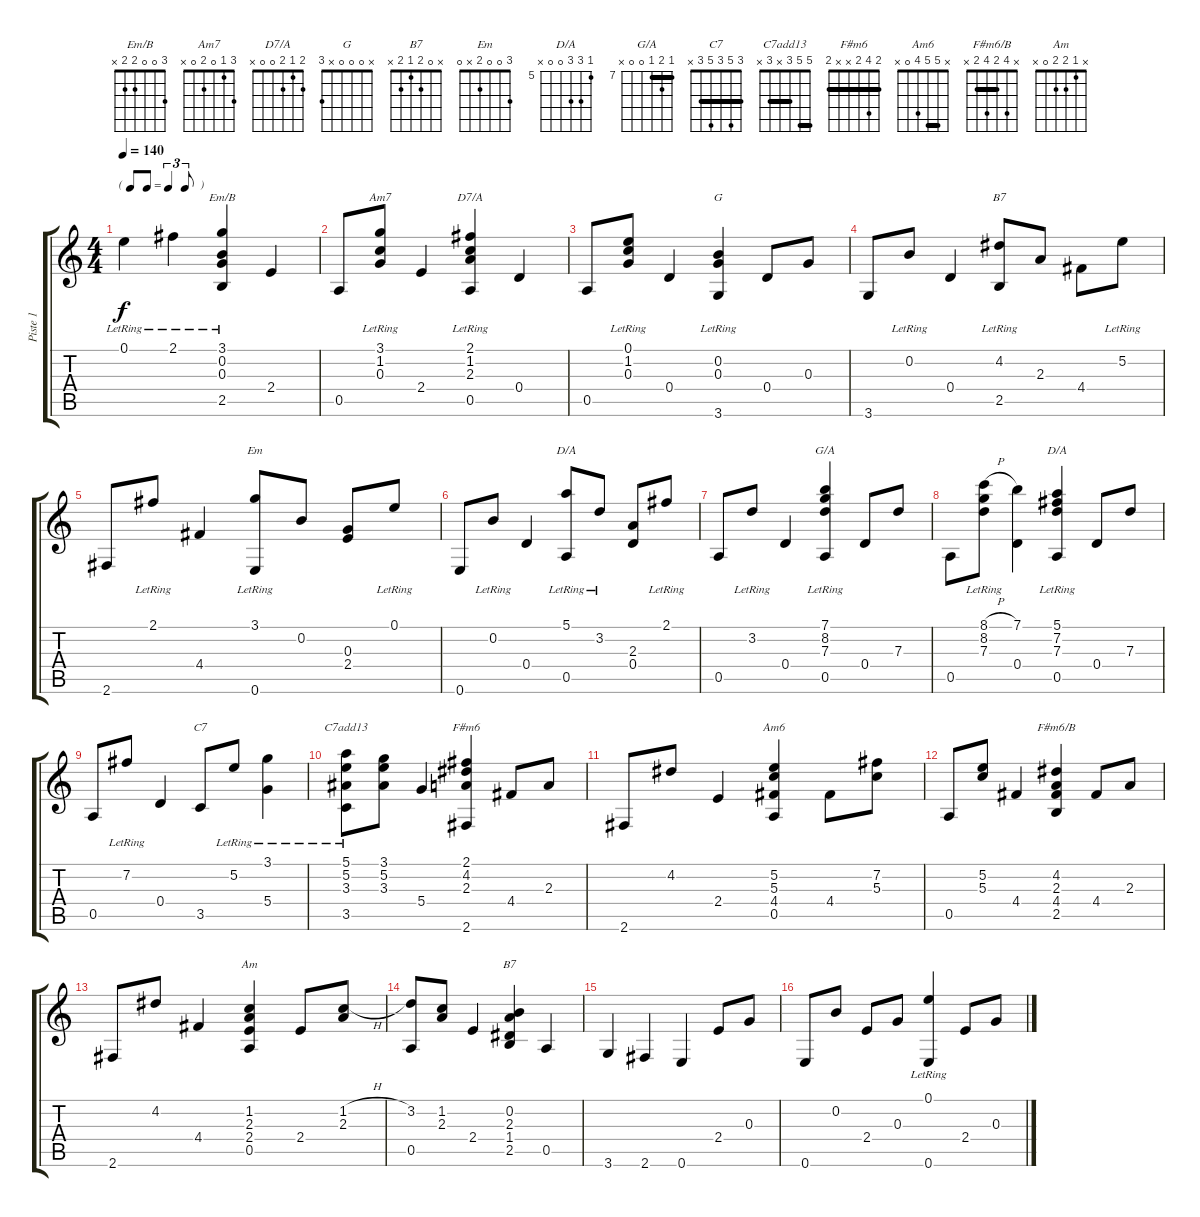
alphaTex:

\track ("Piste 1" "Piste 1") {instrument acousticguitarnylon}
\staff {score tabs}
\tuning (E4 B3 G3 D3 A2 E2) {hide}
\chord ("Em/B" 3 0 0 2 2 x)
\chord ("Am7" 3 1 0 2 0 x)
\chord ("D7/A" 2 1 2 0 0 x)
\chord ("G" x 0 0 0 x 3)
\chord ("B7" x 4 2 4 2 x) {barre 2}
\chord ("Em" 3 0 0 2 x 0)
\chord ("D/A" 5 3 2 0 0 x)
\chord ("G/A" 7 8 7 0 0 x) {firstfret 7 barre 7}
\chord ("D/A" 5 7 7 0 0 x) {firstfret 5}
\chord ("C7" 3 5 3 5 3 x) {barre 3}
\chord ("C7add13" 5 5 3 x 3 x) {barre (3 5)}
\chord ("F#m6" 2 4 2 x x 2) {barre 2}
\chord ("Am6" x 5 5 4 0 x) {barre 5}
\chord ("F#m6/B" x 4 2 4 2 x) {barre 2}
\chord ("Am" x 1 2 2 0 x)
\chord ("B7" x 0 2 1 2 x)
\ts (4 4)
\tf triplet8th
\tempo 140
\clef g2
\ks c
0.1{lr}.4{dy f instrument acousticguitarnylon} 2.1{lr}.4 (3.1{lr} 0.2 0.3 2.5).4{ch "Em/B"} 2.4.4 |
0.5.8 (3.1 1.2{lr} 0.3).8{ch "Am7"} 2.4.4 (2.1 1.2{lr} 2.3 0.5).4{ch "D7/A"} 0.4.4 |
0.5.8 (0.1{lr} 1.2{lr} 0.3).8 0.4.4 (0.2{lr} 0.3{lr} 3.6).4{ch "G"} 0.4.8 0.3.8 |
3.6.8 0.2{lr}.8 0.4.4 (4.2{lr} 2.5).8{ch "B7"} 2.3.8 4.4.8 5.2{lr}.8 |
2.6.8 2.1{lr}.8 4.4.4 (3.1{lr} 0.6).8{ch "Em"} 0.2.8 (0.3 2.4).8 0.1{lr}.8 |
0.6.8 0.2{lr}.8 0.4.4 (5.1{lr} 0.5).8{ch "D/A"} 3.2{lr}.8 (2.3 0.4).8 2.1{lr}.8 |
0.5.8 3.2{lr}.8 0.4.4 (7.1{lr} 8.2{lr} 7.3{lr} 0.5).4{ch "G/A"} 0.4.8 7.3.8 |
0.5.8 (8.1{h} 8.2{lr} 7.3).8 (7.1 0.4).4 (5.1{lr} 7.2{lr} 7.3{lr} 0.5).4{ch "D/A"} 0.4.8 7.3.8 |
0.5.8 7.2{lr}.8 0.4.4 3.5.8{ch "C7"} 5.2{lr}.8 (3.1{lr} 5.4).4 |
(5.1{lr} 5.2{lr} 3.3{lr} 3.5).8{ch "C7add13"} (3.1 5.2 3.3).8 5.4.4 (2.1 4.2 2.3 2.6).4{ch "F#m6"} 4.4.8 2.3.8 |
2.6.8 4.2.8 2.4.4 (5.2 5.3 4.4 0.5).4{ch "Am6"} 4.4.8 (7.2 5.3).8 |
0.5.8 (5.2 5.3).8 4.4.4 (4.2 2.3 4.4 2.5).4{ch "F#m6/B"} 4.4.8 2.3.8 |
2.6.8 4.2.8 4.4.4 (1.2 2.3 2.4 0.5).4{ch "Am"} 2.4.8 (1.2{h} 2.3).8 |
(3.2 0.5).8 (1.2 2.3).8 2.4.4 (0.2 2.3 1.4 2.5).4{ch "B7"} 0.5.4 |
3.6.4 2.6.4 0.6.4 2.4.8 0.3.8 |
0.6.8 0.2.8 2.4.8 0.3.8 (0.1{lr} 0.6).4 2.4.8 0.3.8
